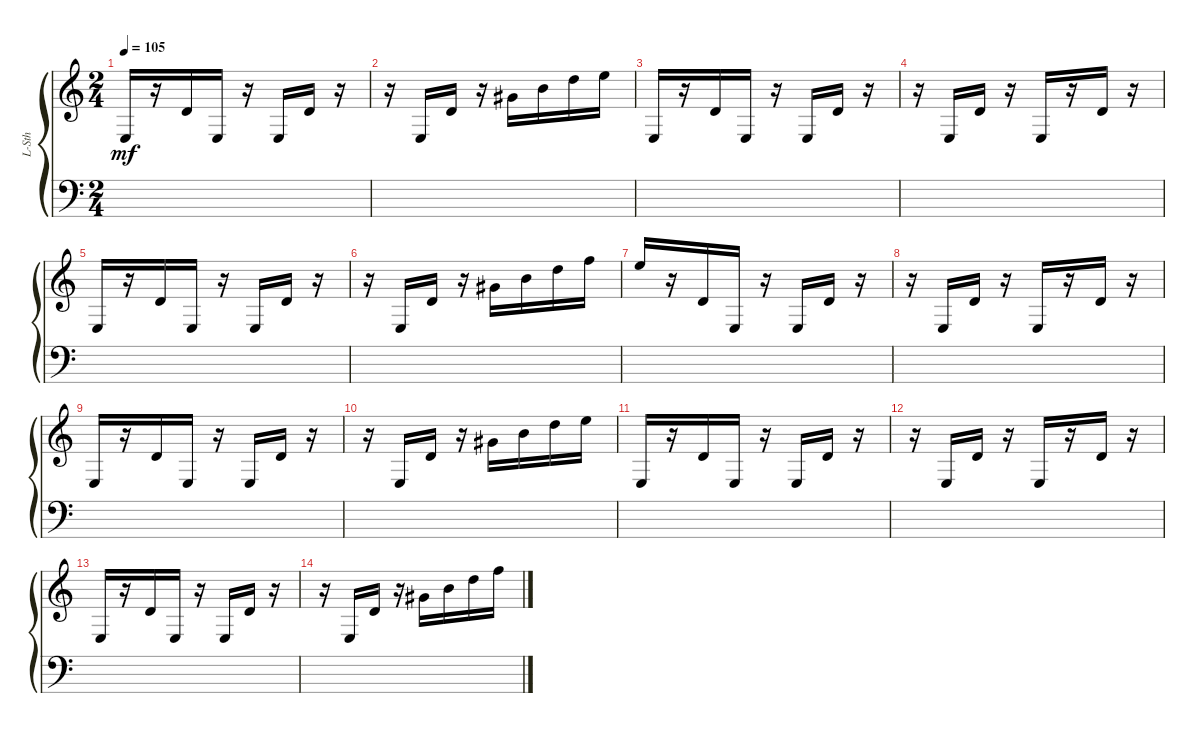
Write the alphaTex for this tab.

\defaultSystemsLayout 4
\bracketExtendMode groupsimilarinstruments
\otherSystemsTrackNameOrientation horizontal
\track ("Mr. Hammer" "L-Sth") {instrument lead7fifths}
\staff {score}
\tuning (E4 B3 G3 D3 A2 E2)
\ts (2 4)
\tempo 105
\clef g2
\ks c
2.4.16{dy mf} r.16 3.2.16 2.4.16 r.16 2.4.16 3.2.16 r.16 |
r.16 2.4.16 3.2.16 r.16 4.1{acc #}.16 7.1.16 10.1.16 12.1.16 |
12.6.16 r.16 3.2.16 2.4.16 r.16 2.4.16 3.2.16 r.16 |
r.16 2.4.16 3.2.16 r.16 2.4.16 r.16 3.2.16 r.16 |
2.4.16 r.16 3.2.16 2.4.16 r.16 2.4.16 3.2.16 r.16 |
r.16 2.4.16 3.2.16 r.16 4.1{acc #}.16 7.1.16 10.1.16 13.1.16 |
12.1.16 r.16 3.2.16 2.4.16 r.16 2.4.16 3.2.16 r.16 |
r.16 2.4.16 3.2.16 r.16 2.4.16 r.16 3.2.16 r.16 |
2.4.16 r.16 3.2.16 2.4.16 r.16 2.4.16 3.2.16 r.16 |
r.16 2.4.16 3.2.16 r.16 4.1{acc #}.16 7.1.16 10.1.16 12.1.16 |
12.6.16 r.16 3.2.16 2.4.16 r.16 2.4.16 3.2.16 r.16 |
r.16 2.4.16 3.2.16 r.16 2.4.16 r.16 3.2.16 r.16 |
2.4.16 r.16 3.2.16 2.4.16 r.16 2.4.16 3.2.16 r.16 |
r.16 2.4.16 3.2.16 r.16 4.1{acc #}.16 7.1.16 10.1.16 13.1.16 |
|
\staff {score}
\tuning (E4 B3 G3 D3 A2 E2)
\clef f4
\ottava regular
\simile none
\ks c
|
|
|
|
|
|
|
|
|
|
|
|
|
|
|
